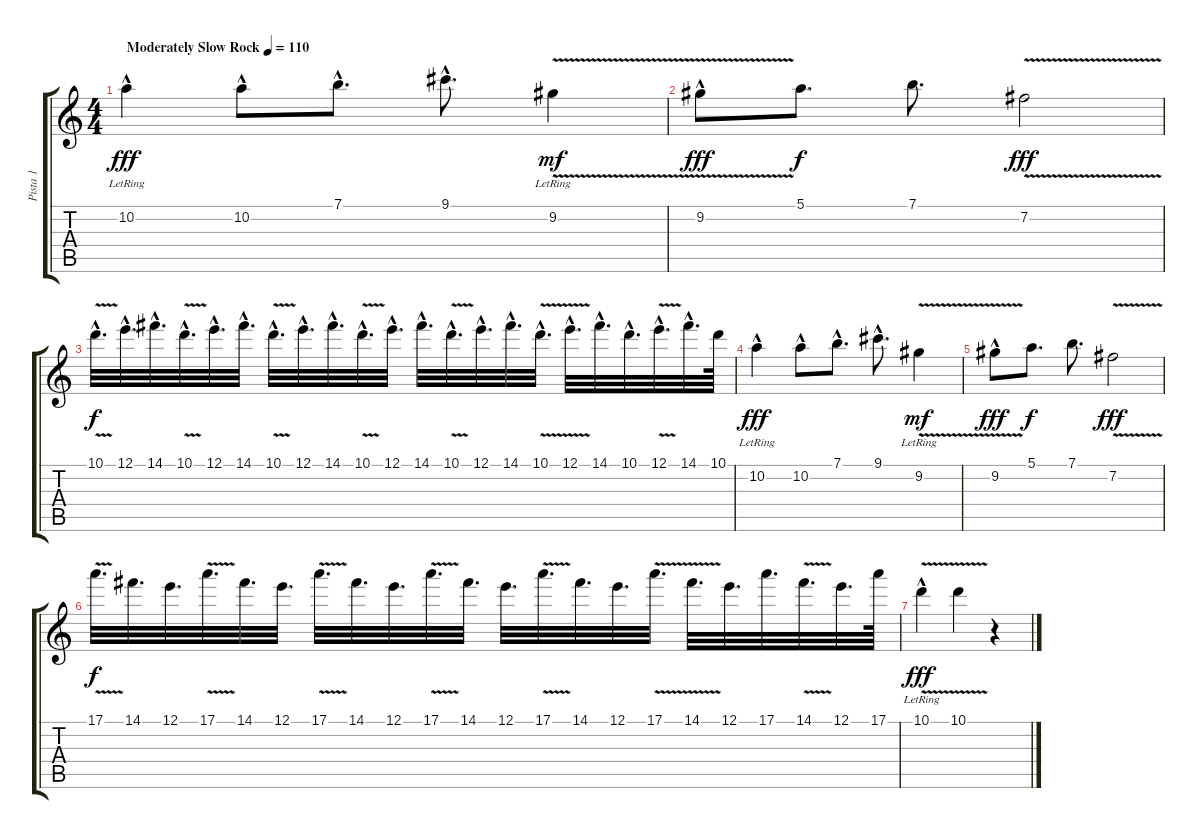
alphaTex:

\track ("Pista 1" "Pista 1") {instrument distortionguitar}
\staff {score tabs}
\tuning (E4 B3 G3 D3 A2 E2) {hide}
\ts (4 4)
\tempo (110 "Moderately Slow Rock")
\clef g2
\ks c
10.2{hac lr}.4{dy fff instrument distortionguitar} 10.2{hac}.8 7.1{hac}.8{d} 9.1{hac}.8{d} 9.2{v lr}.4{dy mf} |
9.2{v hac}.8{dy fff} 5.1.8{d dy f} 7.1.8{d} 7.2{v}.2{dy fff} |
10.1{v hac}.32{d dy f} 12.1{hac}.32{d} 14.1{hac}.32{d} 10.1{v hac}.32{d} 12.1{hac}.32{d} 14.1{hac}.32{d} 10.1{v hac}.32{d} 12.1{hac}.32{d} 14.1{hac}.32{d} 10.1{v hac}.32{d} 12.1{hac}.32{d} 14.1{hac}.32{d} 10.1{v hac}.32{d} 12.1{hac}.32{d} 14.1{hac}.32{d} 10.1{v hac}.32{d} 12.1{v hac}.32{d} 14.1{hac}.32{d} 10.1{hac}.32{d} 12.1{v hac}.32{d} 14.1{hac}.32{d} 10.1.64 |
10.2{hac lr}.4{dy fff} 10.2{hac}.8 7.1{hac}.8{d} 9.1{hac}.8{d} 9.2{v lr}.4{dy mf} |
9.2{v hac}.8{dy fff} 5.1.8{d dy f} 7.1.8{d} 7.2{v}.2{dy fff} |
17.1{v}.32{d dy f} 14.1.32{d} 12.1.32{d} 17.1{v}.32{d} 14.1.32{d} 12.1.32{d} 17.1{v}.32{d} 14.1.32{d} 12.1.32{d} 17.1{v}.32{d} 14.1.32{d} 12.1.32{d} 17.1{v}.32{d} 14.1.32{d} 12.1.32{d} 17.1{v}.32{d} 14.1{v}.32{d} 12.1.32{d} 17.1.32{d} 14.1{v}.32{d} 12.1.32{d} 17.1.64 |
10.1{v hac lr}.4{dy fff} 10.1{v}.4 r.4
